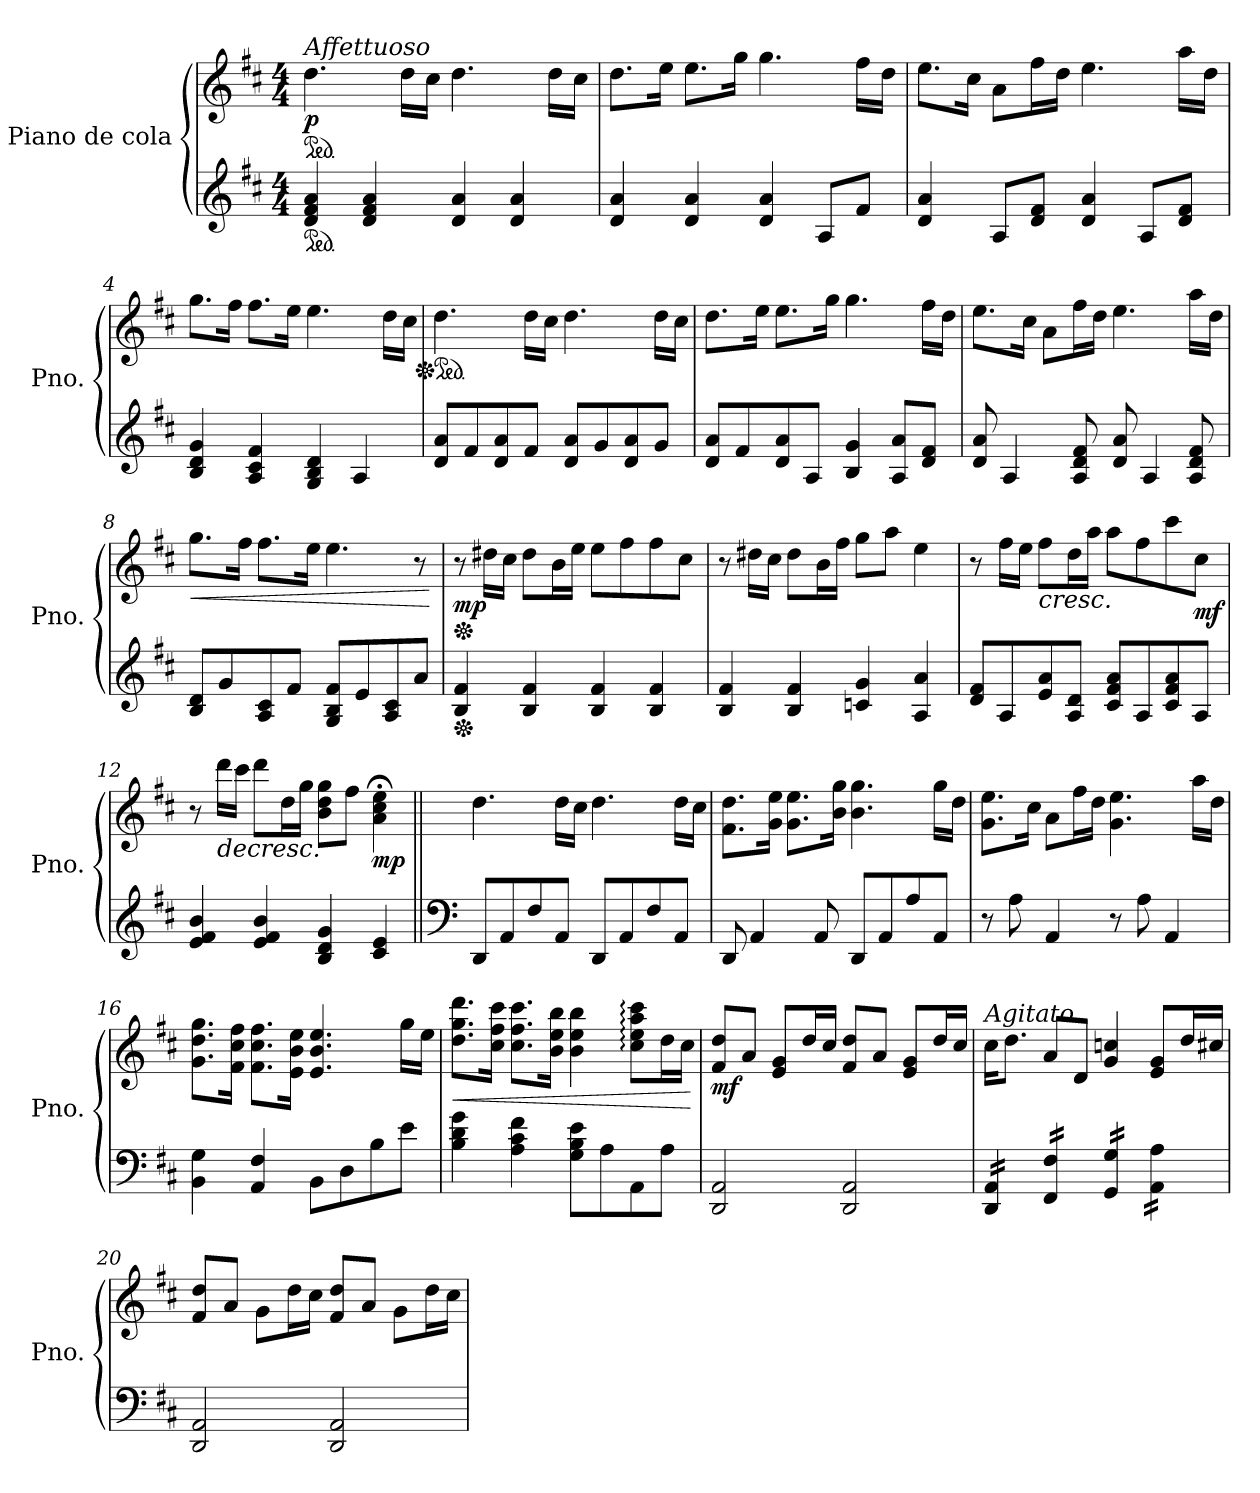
**kern	**kern	**dynam
*part1	*part1	*part1
*staff2	*staff1	*staff1/2
*I"Piano de cola	*	*
*I'Pno.	*	*
*clefG2	*clefG2	*
*k[f#c#]	*k[f#c#]	*
*M4/4	*M4/4	*
*MM52	*MM52	*
*ped	*	*
*	*ped	*
=1	=1	=1
!	!LO:TX:a:i:t=Affettuoso	!
!	!	!LO:DY:b
4d/ 4f#/ 4a/	4.dd\	p
4d/ 4f#/ 4a/	.	.
.	16dd\LL	.
.	16cc#\JJ	.
4d/ 4a/	4.dd\	.
4d/ 4a/	.	.
.	16dd\LL	.
.	16cc#\JJ	.
=2	=2	=2
4d/ 4a/	8.dd\L	.
.	16ee\Jk	.
4d/ 4a/	8.ee\L	.
.	16gg\Jk	.
4d/ 4a/	4.gg\	.
8A/L	.	.
8f#/J	16ff#\LL	.
.	16dd\JJ	.
=3	=3	=3
4d/ 4a/	8.ee\L	.
.	16cc#\Jk	.
8A/L	8a\L	.
8d/ 8f#/J	16ff#\L	.
.	16dd\JJ	.
4d/ 4a/	4.ee\	.
8A/L	.	.
8d/ 8f#/J	16aa\LL	.
.	16dd\JJ	.
=4	=4	=4
4B/ 4d/ 4g/	8.gg\L	.
.	16ff#\Jk	.
4A/ 4c#/ 4f#/	8.ff#\L	.
.	16ee\Jk	.
4G/ 4B/ 4d/	4.ee\	.
4A/	.	.
.	16dd\LL	.
.	16cc#\JJ	.
!!LO:LB:g=z
=5	=5	=5
*	*Xped	*
*	*ped	*
*	*MM55	*
8d/ 8a/L	4.dd\	.
8f#/	.	.
8d/ 8a/	.	.
8f#/J	16dd\LL	.
.	16cc#\JJ	.
8d/ 8a/L	4.dd\	.
8g/	.	.
8d/ 8a/	.	.
8g/J	16dd\LL	.
.	16cc#\JJ	.
=6	=6	=6
8d/ 8a/L	8.dd\L	.
8f#/	.	.
.	16ee\Jk	.
8d/ 8a/	8.ee\L	.
8A/J	.	.
.	16gg\Jk	.
4B/ 4g/	4.gg\	.
8A/ 8a/L	.	.
8d/ 8f#/J	16ff#\LL	.
.	16dd\JJ	.
=7	=7	=7
8d/ 8a/	8.ee\L	.
4A/	.	.
.	16cc#\Jk	.
.	8a\L	.
8A/ 8d/ 8f#/	16ff#\L	.
.	16dd\JJ	.
8d/ 8a/	4.ee\	.
4A/	.	.
8A/ 8d/ 8f#/	16aa\LL	.
.	16dd\JJ	.
=8	=8	=8
!	!	!LO:HP:b
8B/ 8d/L	8.gg\L	<
8g/	.	.
.	16ff#\Jk	.
8A/ 8c#/	8.ff#\L	.
8f#/J	.	.
.	16ee\Jk	.
8G/ 8B/ 8f#/L	4.ee\	.
8e/	.	.
8A/ 8c#/	.	.
8a/J	8r	.
.	.	[
!!LO:LB:g=z
=9	=9	=9
*Xped	*	*
*	*Xped	*
!	!	!LO:DY:b
4B/ 4f#/	8r	mp
.	16dd#X\LL	.
.	16cc#\JJ	.
4B/ 4f#/	8dd#\L	.
.	16b\L	.
.	16ee\JJ	.
4B/ 4f#/	8ee\L	.
.	8ff#\	.
4B/ 4f#/	8ff#\	.
.	8cc#\J	.
=10	=10	=10
4B/ 4f#/	8r	.
.	16dd#X\LL	.
.	16cc#\JJ	.
4B/ 4f#/	8dd#\L	.
.	16b\L	.
.	16ff#\JJ	.
4cn/ 4g/	8gg\L	.
.	8aa\J	.
4A/ 4a/	4ee\	.
=11	=11	=11
8d/ 8f#/L	8r	.
8A/	16ff#\LL	.
.	16ee\JJ	.
!	!	!LO:HP:b
8e/ 8a/	8ff#\L	<
8A/ 8d/J	16dd\L	.
.	16aa\JJ	.
8c#/ 8f#/ 8a/L	8aa\L	.
8A/	8ff#\	.
8c#/ 8f#/ 8a/	8ccc#\	.
!	!	!LO:DY:b
8A/J	8cc#\J	mf
.	.	[
=12	=12	=12
4e/ 4f#/ 4b/	8r	.
!	!	!LO:HP:b
.	16ddd\LL	>
.	16ccc#\JJ	.
4e/ 4f#/ 4b/	8ddd\L	.
.	16dd\L	.
.	16gg\JJ	.
4B/ 4d/ 4g/	8b\ 8dd\ 8gg\L	.
.	8ff#\J	.
*	*MM30	*
!	!	!LO:DY:b
4c#/ 4e/	4a\;< 4cc#\;< 4ee\;<	mp
.	.	]
!!LO:LB:g=z
=13||	=13||	=13||
*clefF4	*	*
*	*MM55	*
8DD/L	4.dd\	.
8AA/	.	.
8F#/	.	.
8AA/J	16dd\LL	.
.	16cc#\JJ	.
8DD/L	4.dd\	.
8AA/	.	.
8F#/	.	.
8AA/J	16dd\LL	.
.	16cc#\JJ	.
=14	=14	=14
8DD/	8.f#\ 8.dd\L	.
4AA/	.	.
.	16g\ 16ee\Jk	.
.	8.g\ 8.ee\L	.
8AA/	.	.
.	16b\ 16gg\Jk	.
8DD/L	4.b\ 4.gg\	.
8AA/	.	.
8A/	.	.
8AA/J	16gg\LL	.
.	16dd\JJ	.
=15	=15	=15
8r	8.g\ 8.ee\L	.
8A\	.	.
.	16cc#\Jk	.
4AA/	8a\L	.
.	16ff#\L	.
.	16dd\JJ	.
8r	4.g\ 4.ee\	.
8A\	.	.
4AA/	.	.
.	16aa\LL	.
.	16dd\JJ	.
=16	=16	=16
4BB\ 4G\	8.g\ 8.dd\ 8.gg\L	.
.	16f#\ 16cc#\ 16ff#\Jk	.
4AA/ 4F#/	8.f#\ 8.cc#\ 8.ff#\L	.
.	16e\ 16b\ 16ee\Jk	.
8BB\L	4.e/ 4.b/ 4.ee/	.
8D\	.	.
8B\	.	.
8e\J	16gg\LL	.
.	16ee\JJ	.
!!LO:LB:g=z
=17	=17	=17
!	!	!LO:HP:b
4B\ 4d\ 4g\	8.dd\ 8.gg\ 8.ddd\L	<
.	16cc#\ 16ff#\ 16ccc#\Jk	.
4A\ 4c#\ 4f#\	8.cc#\ 8.ff#\ 8.ccc#\L	.
.	16b\ 16ee\ 16bb\Jk	.
8G\ 8B\ 8e\L	4b\ 4ee\ 4bb\	.
8A\	.	.
8AA\	8cc#\: 8ee\: 8aa\: 8ccc#\:L	.
8A\J	16dd\L	.
.	16cc#\JJ	.
.	.	[
=18	=18	=18
!	!	!LO:DY:b
2DD/ 2AA/	8f#/ 8dd/L	mf
.	8a/J	.
.	8e/ 8g/L	.
.	16dd/L	.
.	16cc#/JJ	.
2DD/ 2AA/	8f#/ 8dd/L	.
.	8a/J	.
.	8e/ 8g/L	.
.	16dd/L	.
.	16cc#/JJ	.
=19	=19	=19
!	!LO:TX:a:i:t=Agitato	!
*tremolo	*	*
16DD/ 16AA/LL	16cc#\KL	.
16DD/ 16AA/	8.dd\J	.
16DD/ 16AA/	.	.
16DD/ 16AA/JJ	.	.
16FF#/ 16F#/LL	8a/L	.
16FF#/ 16F#/	.	.
16FF#/ 16F#/	8d/J	.
16FF#/ 16F#/JJ	.	.
16GG/ 16G/LL	4g/ 4ccn/	.
16GG/ 16G/	.	.
16GG/ 16G/	.	.
16GG/ 16G/JJ	.	.
16AA\ 16A\LL	8e/ 8g/L	.
16AA\ 16A\	.	.
16AA\ 16A\	16dd/L	.
16AA\ 16A\JJ	16cc#X/JJ	.
*Xtremolo	*	*
=20	=20	=20
2DD/ 2AA/	8f#/ 8dd/L	.
.	8a/J	.
.	8g\L	.
.	16dd\L	.
.	16cc#\JJ	.
2DD/ 2AA/	8f#/ 8dd/L	.
.	8a/J	.
.	8g\L	.
.	16dd\L	.
.	16cc#\JJ	.
=	=	=
*-	*-	*-
